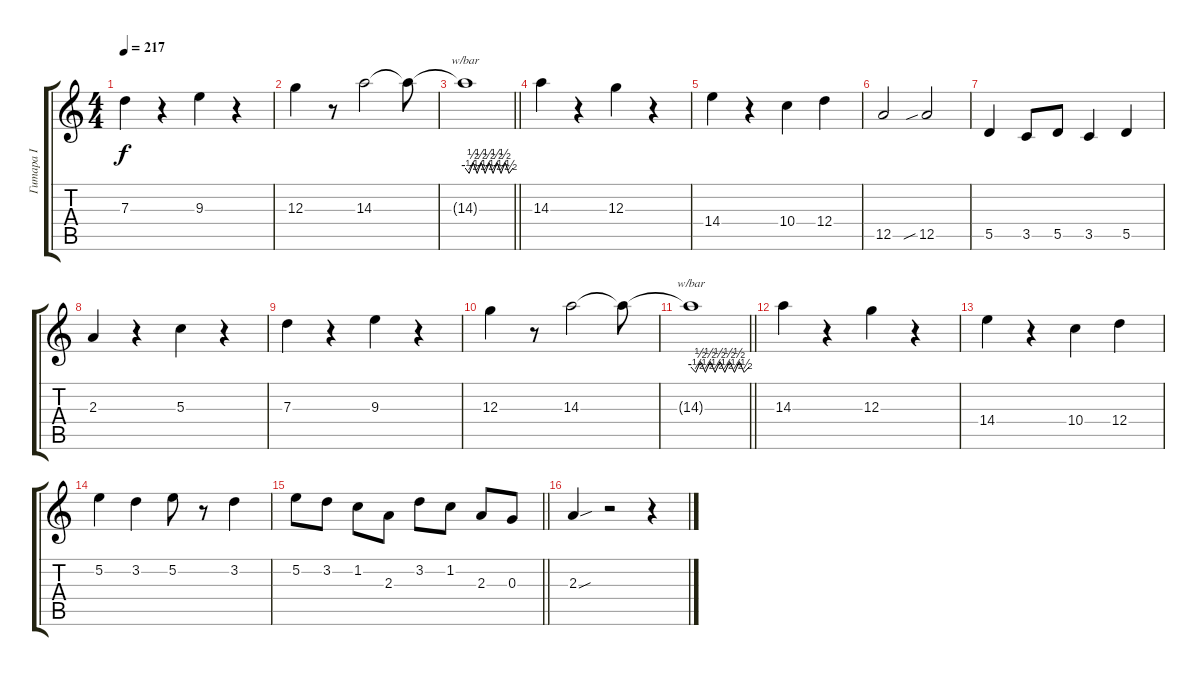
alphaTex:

\track ("Гитара I" "Гитара I") {instrument distortionguitar}
\staff {score tabs}
\tuning (E4 B3 G3 D3 A2 E2) {hide}
\ts (4 4)
\tempo 217
\clef g2
\ks c
7.3.4{dy f} r.4 9.3.4 r.4 |
12.3.4 r.8 14.3.2 14.3{t}.8 |
\barLineRight lightlight
14.3{t}.1{tbe (custom default 0 0 5 -2 10 2 15 -2 20 2 25 -2 30 2 35 -2 40 2 45 -2 50 2 55 -2 60 0)} |
14.3.4 r.4 12.3.4 r.4 |
14.4.4 r.4 10.4.4 12.4.4 |
12.5.2 12.5{sib}.2 |
5.5.4 3.5.8 5.5.8 3.5.4 5.5.4 |
2.3.4 r.4 5.3.4 r.4 |
7.3.4 r.4 9.3.4 r.4 |
12.3.4 r.8 14.3.2 14.3{t}.8 |
\barLineRight lightlight
14.3{t}.1{tbe (custom default 0 0 5 -2 10 2 15 -2 20 2 25 -2 30 2 35 -2 40 2 45 -2 50 2 55 -2 60 0)} |
14.3.4 r.4 12.3.4 r.4 |
14.4.4 r.4 10.4.4 12.4.4 |
5.2.4 3.2.4 5.2.8 r.8 3.2.4 |
\barLineRight lightlight
5.2.8 3.2.8 1.2.8 2.3.8 3.2.8 1.2.8 2.3.8 0.3.8 |
2.3{sou}.4 r.2 r.4
